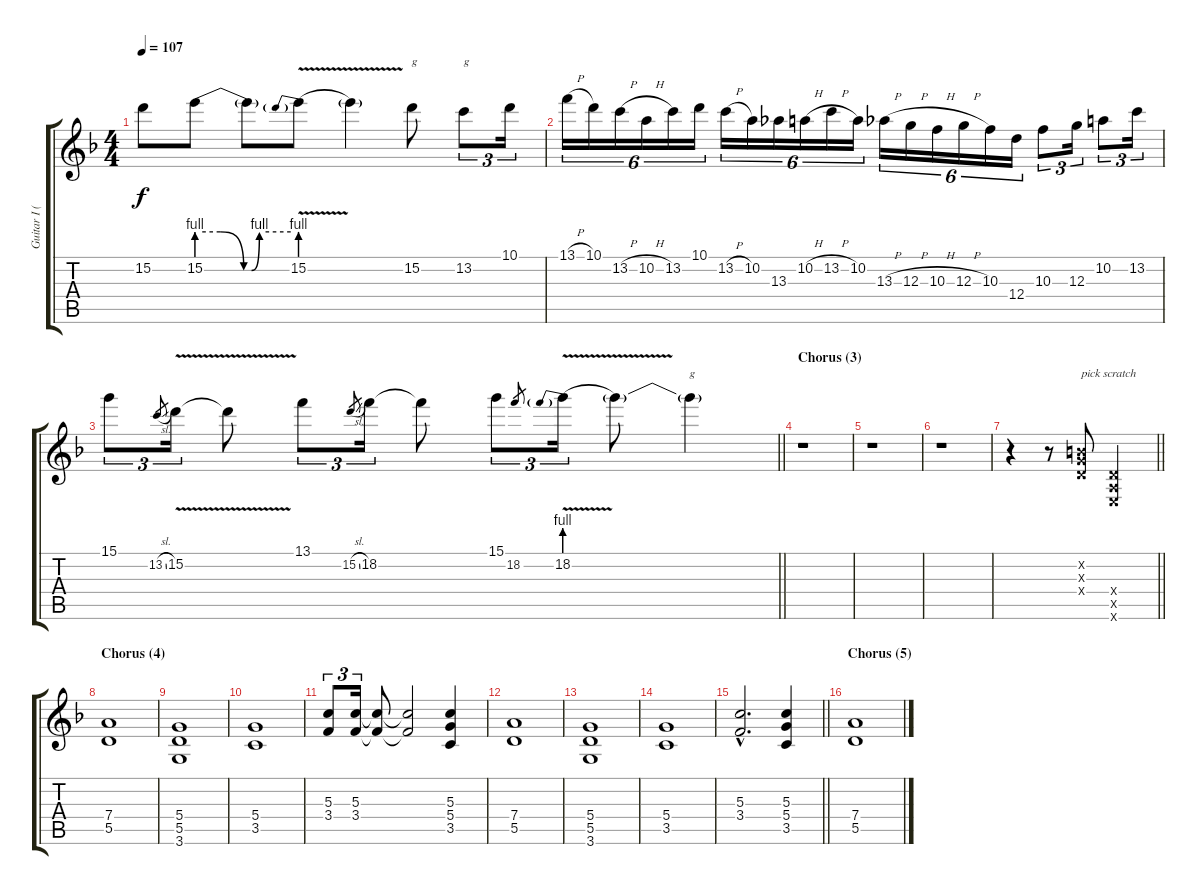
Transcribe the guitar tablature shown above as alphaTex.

\track ("Guitar I (sounding)" "Guitar I (") {instrument distortionguitar}
\staff {score tabs}
\tuning (E4 B3 G3 D3 A2 E2) {hide}
\ts (4 4)
\tempo 107
\clef g2
\ks dminor
15.2{t}.8{dy f} 15.2{be (custom 0 4 15 4 30 0 35 0 40 4 60 4)}.8 15.2{t}.8 15.2{be (prebend 0 4 60 4) v}.8 15.2{t}.4 15.2.8{txt "g"} 13.2.8{tu (3 2) txt "g"} 10.1.16{tu (3 2)} |
13.1{h}.16{tu (6 4)} 10.1.16{tu (6 4)} 13.2{h}.16{tu (6 4)} 10.2{h}.16{tu (6 4)} 13.2.16{tu (6 4)} 10.1.16{tu (6 4)} 13.2{h}.16{tu (6 4)} 10.2.16{tu (6 4)} 13.3.16{tu (6 4)} 10.2{h}.16{tu (6 4)} 13.2{h}.16{tu (6 4)} 10.2.16{tu (6 4)} 13.3{h}.16{tu (6 4)} 12.3{h}.16{tu (6 4)} 10.3{h}.16{tu (6 4)} 12.3{h}.16{tu (6 4)} 10.3.16{tu (6 4)} 12.4.16{tu (6 4)} 10.3.8{tu (3 2)} 12.3.16{tu (3 2)} 10.2.8{tu (3 2)} 13.2.16{tu (3 2)} |
\barLineRight lightlight
15.1.8{tu (3 2)} 13.2{sl}.8{gr} 15.2{v}.16{tu (3 2)} 15.2{t}.8 13.1.8{tu (3 2)} 15.2{sl}.8{gr} 18.2.16{tu (3 2)} 18.2{t}.8 15.1.8{tu (3 2)} 18.2.8{gr} 18.2{be (prebend 0 4 60 4) v}.16{tu (3 2)} 18.2{t}.8 18.2{t}.4{txt "g"} |
\section ("" "Chorus (3)")
r.1 |
r.1 |
r.1 |
\barLineRight lightlight
r.4 r.8 (0.2{x} 0.3{x} 0.4{x}).8{txt "pick scratch"} (0.4{x} 0.5{x} 0.6{x}).2 |
\section ("" "Chorus (4)")
(7.4 5.5).1 |
(5.4 5.5 3.6).1 |
(5.4 3.5).1 |
(5.3 3.4).8{tu (3 2)} (5.3 3.4).16{tu (3 2)} (5.3{t} 3.4{t}).8 (5.3{t} 3.4{t}).2 (5.3 5.4 3.5).4 |
(7.4 5.5).1 |
(5.4 5.5 3.6).1 |
(5.4 3.5).1 |
\barLineRight lightlight
(5.3{hac} 3.4{hac}).2{d} (5.3 5.4 3.5).4 |
\section ("" "Chorus (5)")
(7.4 5.5).1
